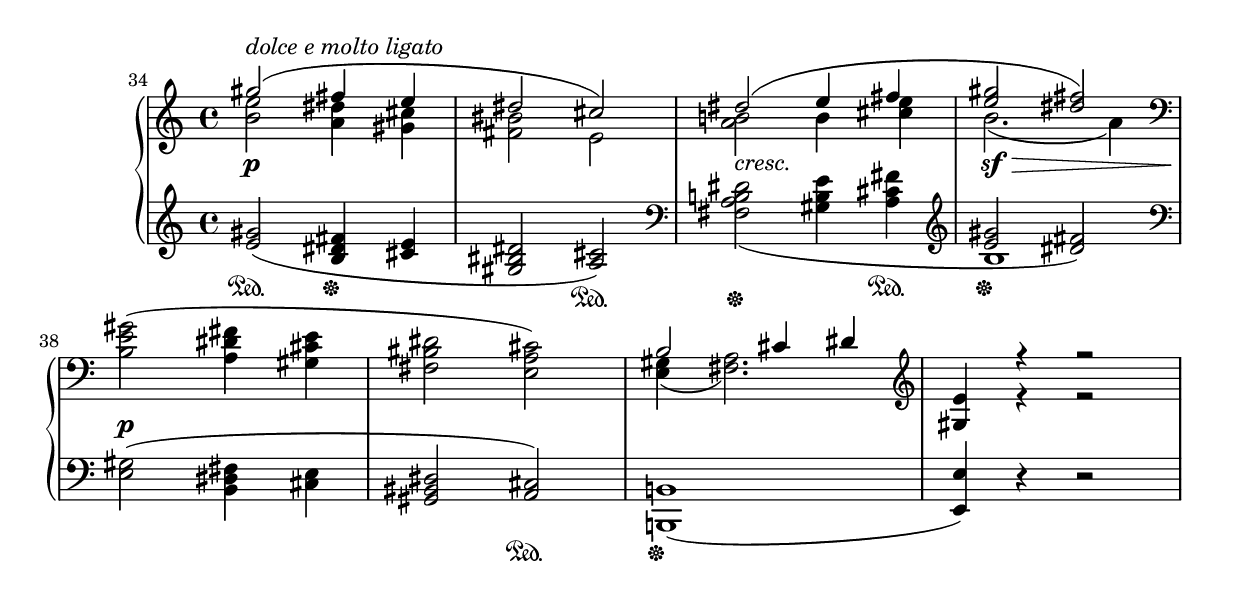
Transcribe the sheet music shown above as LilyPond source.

%% DO NOT EDIT this file manually; it is automatically
%% generated from LSR http://lsr.dsi.unimi.it
%% Make any changes in LSR itself, or in Documentation/snippets/new/ ,
%% and then run scripts/auxiliar/makelsr.py
%%
%% This file is in the public domain.
\version "2.17.25"

\header {
  lsrtags = "headword"

  texidoc = "
Piches headword

"
  doctitle = "Pitches headword"
} % begin verbatim

% L. v. Beethoven
% Piano sonata 21 - Dem Grafen von Waldstein Gewidmet
% chorale at measures 34 - 40+

\include "english.ly"

\new PianoStaff <<

  % RH Staff
  \new Staff <<

    % RH Voice 1
    \new Voice {
      \set Score.currentBarNumber = #34
      \voiceOne
      gs''2 ( ^ \markup \italic { dolce e molto ligato }
      fs''4
      e''4
      |
      ds''2
      cs''2 )
      |
      ds''2 (
      e''4
      fs''4
      |
      <gs'' e''>2
      <fs'' ds''>2 )
      |
      \oneVoice
      \clef bass
      <gs' e' b>2 (
      <fs' ds' a>4
      <e' cs' gs>4
      |
      <ds' bs fs>2
      <cs' a e>2 )
      |
      \voiceOne
      b2 %(
      cs'4
      ds'4
      |
      \clef treble
      <e' gs>4 %)
      r4 r2
    }

    % RH Voice 2
    \new Voice {
      \voiceTwo
      \override Staff.DynamicLineSpanner.staff-padding = #2.5
      <e'' b'>2 \p
      <ds'' a'>4
      <cs'' gs'>4
      |
      <bs' fs'>2
      e'2
      |
      \once \override TextScript.staff-padding = #2.5
      <b'! a'>2 _ \markup \italic { cresc. }
      b'4
      <e'' cs''>4
      |
      b'2. ( \sf \>
      a'4 )
      \clef bass
      | \break
      s1 \p
      |
      s1
      |
      <gs e>4 (
      <a fs>2. )
      |
      s4
      r4 r2
    }

  >>

  % LH Staff
  \new Staff {
    \override Staff.SustainPedalLineSpanner.staff-padding = #5
    <gs' e'>2 ( \sustainOn
    <fs' ds' b>4 \sustainOff
    <e' cs'>4
    |
    <ds' bs gs>2
    <cs' a>2 ) \sustainOn
    |
    \clef bass
    \slurDown
    <ds' b! a fs>2 ( \sustainOff
    <e' b gs>4
    <fs' cs' a>4 \sustainOn
    |
    \clef treble
    \voiceOne
    <<
      {
        <gs' e'>2
        <fs' ds'>2 )
      }
      \new Voice {
        \voiceTwo
        b1 \sustainOff
      }
    >>
    \oneVoice
    |
    %\break
    \clef bass
    <gs e>2 (
    <fs ds b,>4
    <e cs>4
    |
    <ds bs, gs,>2
    <cs a,>2 ) \sustainOn
    |
    <b,! b,,!>1 ( \sustainOff
    |
    <e e,>4 )
    r4 r2
  }

>>
